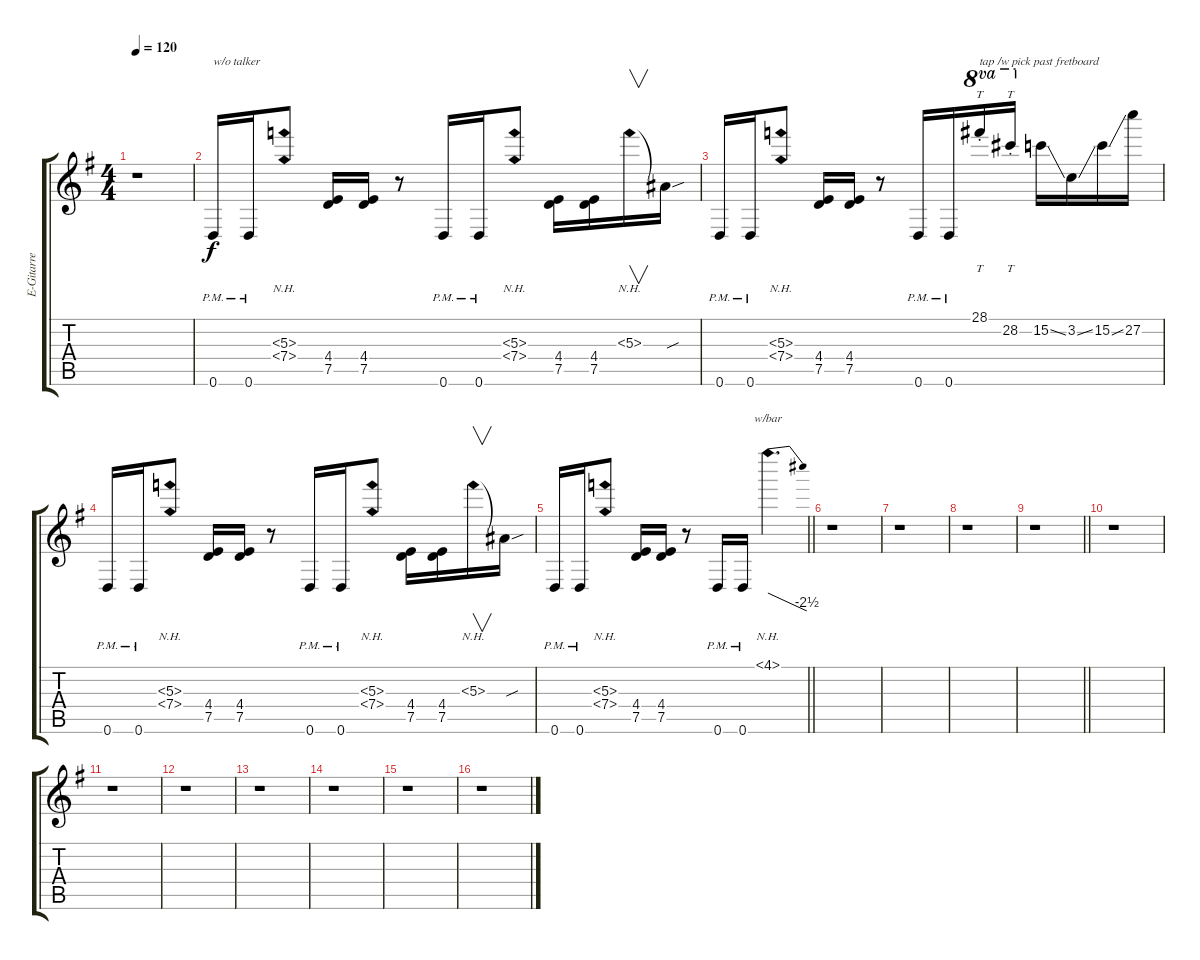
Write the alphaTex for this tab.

\track ("E-Gitarre 2" "E-Gitarre ") {instrument acousticguitarsteel}
\staff {score tabs}
\tuning (D4 A3 F3 C3 G2 D2) {hide}
\ts (4 4)
\tempo 120
\clef g2
\ks eminor
r.1{dy f} |
0.6{pm}.16{txt "w/o talker"} 0.6{pm}.16 (5.3{nh} 7.4{nh}).8 (4.4 7.5).16 (4.4 7.5).16 r.8 0.6{pm}.16 0.6{pm}.16 (5.3{nh} 7.4{nh}).8 (4.4 7.5).16 (4.4 7.5).16 5.3{nh}.16{v} 5.3{sou t}.16 |
0.6{pm}.16 0.6{pm}.16 (5.3{nh} 7.4{nh}).8 (4.4 7.5).16 (4.4 7.5).16 r.8 0.6{pm}.16 0.6{pm}.16 28.1{st}.16{tt ot 8va txt "tap /w pick past fretboard"} 28.2{st}.16{tt ot 8va} 15.2{ss}.16 3.2{ss}.16 15.2{ss}.16 27.2.16 |
0.6{pm}.16 0.6{pm}.16 (5.3{nh} 7.4{nh}).8 (4.4 7.5).16 (4.4 7.5).16 r.8 0.6{pm}.16 0.6{pm}.16 (5.3{nh} 7.4{nh}).8 (4.4 7.5).16 (4.4 7.5).16 5.3{nh}.16{v} 5.3{sou t}.16 |
\barLineRight lightlight
0.6{pm}.16 0.6{pm}.16 (5.3{nh} 7.4{nh}).8 (4.4 7.5).16 (4.4 7.5).16 r.8 0.6{pm}.16 0.6{pm}.16 4.1{nh}.4{d tbe (dive default 0 0 60 -10)} |
r.1 |
r.1 |
r.1 |
\barLineRight lightlight
r.1 |
r.1 |
r.1 |
r.1 |
r.1 |
r.1 |
r.1 |
r.1
